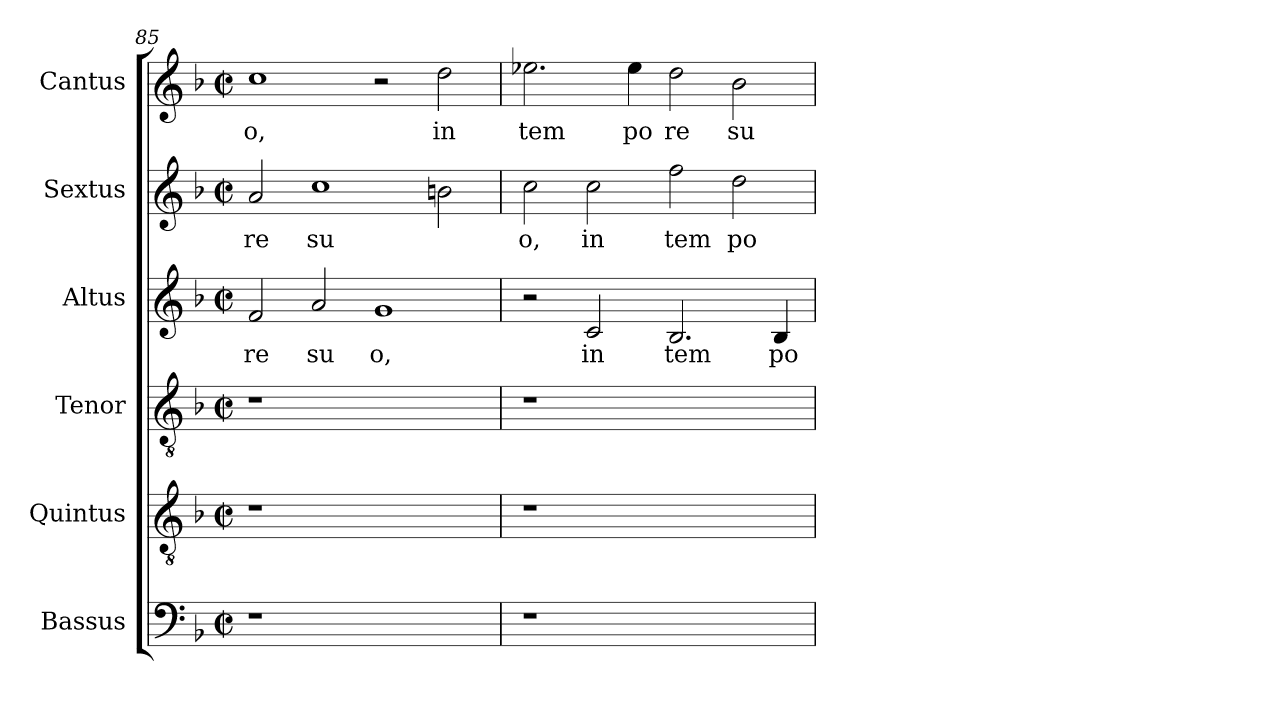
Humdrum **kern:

**kern	**kern	**kern	**kern	**text	**kern	**text	**kern	**text
*part6	*part5	*part4	*part3	*part3	*part2	*part2	*part1	*part1
*staff6	*staff5	*staff4	*staff3	*staff3	*staff2	*staff2	*staff1	*staff1
*I"Bassus	*I"Quintus	*I"Tenor	*I"Altus	*	*I"Sextus	*	*I"Cantus	*
*I'B	*I'Q	*I'T	*I'A	*	*I'S	*	*I'C	*
*clefF4	*clefGv2	*clefGv2	*clefG2	*	*clefG2	*	*clefG2	*
*k[b-]	*k[b-]	*k[b-]	*k[b-]	*	*k[b-]	*	*k[b-]	*
*F:	*F:	*F:	*F:	*	*F:	*	*F:	*
*M2/2	*M2/2	*M2/2	*M2/2	*	*M2/2	*	*M2/2	*
*met(c|)	*met(c|)	*met(c|)	*met(c|)	*	*met(c|)	*	*met(c|)	*
=85	=85	=85	=85	=85	=85	=85	=85	=85
!	!	!	!	!LO:LY:b:cj	!	!LO:LY:b:cj	!	!LO:LY:b:cj
1r	1r	1r	2f/	re	2a/	re	1cc	o,
!	!	!	!	!LO:LY:b:cj	!	!LO:LY:b:cj	!	!
.	.	.	2a/	su	1cc	su	.	.
!	!	!	!	!LO:LY:b:cj	!	!	!	!
1ryy	1ryy	1ryy	1g	o,	.	.	2r	.
!	!	!	!	!	!	!LO:LY:b:cj	!	!LO:LY:b:cj
.	.	.	.	.	2b\	.	2dd\	in
=86	=86	=86	=86	=86	=86	=86	=86	=86
!	!	!	!	!	!	!LO:LY:b:cj	!	!LO:LY:b:cj
1r	1r	1r	2r	.	2cc\	o,	2.ee-X\	tem
!	!	!	!	!LO:LY:b:cj	!	!LO:LY:b:cj	!	!
.	.	.	2c/	in	2cc\	in	.	.
!	!	!	!	!	!	!	!	!LO:LY:b:cj
.	.	.	.	.	.	.	4ee-\	po
!	!	!	!	!LO:LY:b:cj	!	!LO:LY:b:cj	!	!LO:LY:b:cj
1ryy	1ryy	1ryy	2.B-/	tem	2ff\	tem	2dd\	re
!	!	!	!	!	!	!LO:LY:b:cj	!	!LO:LY:b:cj
.	.	.	.	.	2dd\	po	2b-\	su
!	!	!	!	!LO:LY:b:cj	!	!	!	!
.	.	.	4B-/	po	.	.	.	.
=	=	=	=	=	=	=	=	=
*-	*-	*-	*-	*-	*-	*-	*-	*-
